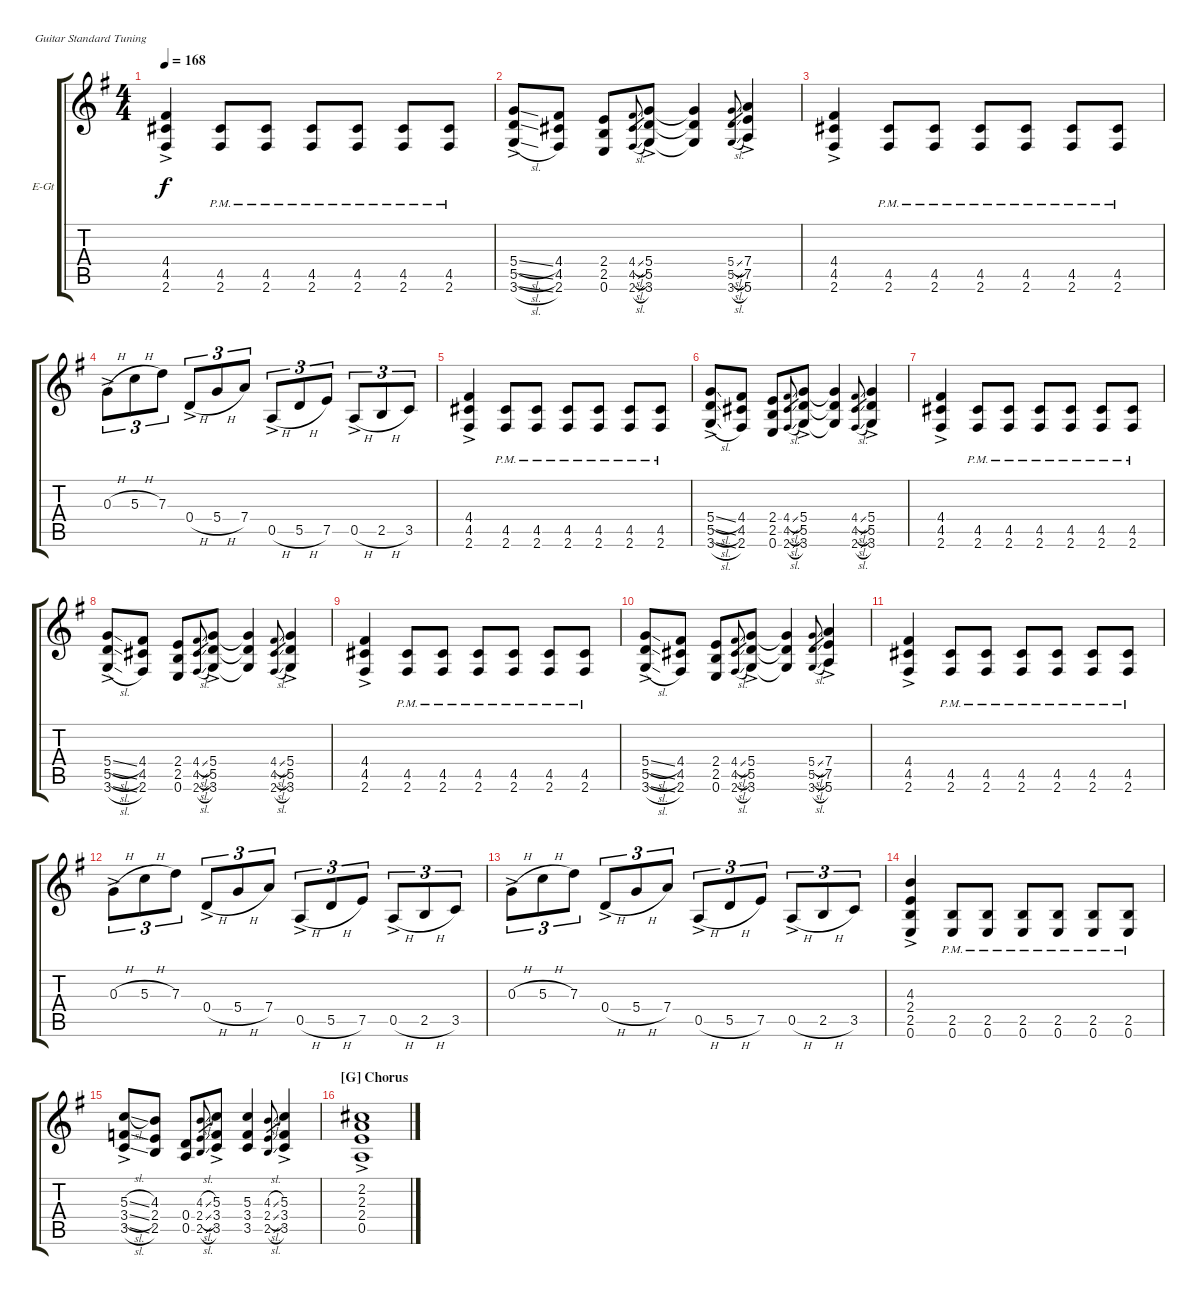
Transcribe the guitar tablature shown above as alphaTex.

\bracketExtendMode groupsimilarinstruments
\firstSystemTrackNameOrientation horizontal
\otherSystemsTrackNameOrientation horizontal
\track ("Guitar 2" "E-Gt") {instrument electricguitarclean}
\staff {score tabs}
\tuning (E4 B3 G3 D3 A2 E2)
\ts (4 4)
\tempo 168
\clef g2
\scale
1.07818
\ks g
(4.4 4.5 2.6{ac}).4{dy f} (4.5{pm} 2.6{pm}).8 (4.5{pm} 2.6{pm}).8 (4.5{pm} 2.6{pm}).8 (4.5{pm} 2.6{pm}).8 (4.5{pm} 2.6{pm}).8 (4.5{pm} 2.6{pm}).8 |
\scale
0.921816 (5.4{sl} 5.5{sl} 3.6{sl ac}).8 (4.4 4.5 2.6).8 (2.5 0.6 2.4).8 (4.4{sl} 4.5{sl} 2.6{sl}).8{gr} (5.4 5.5 3.6{ac}).8 (5.4{t} 5.5{t} 3.6{t}).4 (5.4{sl} 5.5{sl} 3.6{sl}).8{gr} (7.4 7.5 5.6{ac}).4 |
\scale
1.07818 (4.4 4.5 2.6{ac}).4 (4.5{pm} 2.6{pm}).8 (4.5{pm} 2.6{pm}).8 (4.5{pm} 2.6{pm}).8 (4.5{pm} 2.6{pm}).8 (4.5{pm} 2.6{pm}).8 (4.5{pm} 2.6{pm}).8 |
\scale
0.921816 0.3{h ac}.8{tu (3 2)} 5.3{h}.8{tu (3 2)} 7.3.8{tu (3 2)} 0.4{h ac}.8{tu (3 2)} 5.4{h}.8{tu (3 2)} 7.4.8{tu (3 2)} 0.5{h ac}.8{tu (3 2)} 5.5{h}.8{tu (3 2)} 7.5.8{tu (3 2)} 0.5{h ac}.8{tu (3 2)} 2.5{h}.8{tu (3 2)} 3.5.8{tu (3 2)} |
\scale
1.07818 (4.4 4.5 2.6{ac}).4 (4.5{pm} 2.6{pm}).8 (4.5{pm} 2.6{pm}).8 (4.5{pm} 2.6{pm}).8 (4.5{pm} 2.6{pm}).8 (4.5{pm} 2.6{pm}).8 (4.5{pm} 2.6{pm}).8 |
\scale
0.921816 (5.4{sl} 5.5{sl} 3.6{sl ac}).8 (4.4 4.5 2.6).8 (2.5 0.6 2.4).8 (4.4{sl} 4.5{sl} 2.6{sl}).8{gr} (5.4 5.5 3.6{ac}).8 (5.4{t} 5.5{t} 3.6{t}).4 (4.4{sl} 4.5{sl} 2.6{sl}).8{gr} (5.4 5.5 3.6{ac}).4 |
\scale
1.07818 (4.4 4.5 2.6{ac}).4 (4.5{pm} 2.6{pm}).8 (4.5{pm} 2.6{pm}).8 (4.5{pm} 2.6{pm}).8 (4.5{pm} 2.6{pm}).8 (4.5{pm} 2.6{pm}).8 (4.5{pm} 2.6{pm}).8 |
\scale
0.921816 (5.4{sl} 5.5{sl} 3.6{sl ac}).8 (4.4 4.5 2.6).8 (2.5 0.6 2.4).8 (4.4{sl} 4.5{sl} 2.6{sl}).8{gr} (5.4 5.5 3.6{ac}).8 (5.4{t} 5.5{t} 3.6{t}).4 (4.4{sl} 4.5{sl} 2.6{sl}).8{gr} (5.4 5.5 3.6{ac}).4 |
\scale
1.07818 (4.4 4.5 2.6{ac}).4 (4.5{pm} 2.6{pm}).8 (4.5{pm} 2.6{pm}).8 (4.5{pm} 2.6{pm}).8 (4.5{pm} 2.6{pm}).8 (4.5{pm} 2.6{pm}).8 (4.5{pm} 2.6{pm}).8 |
\scale
0.921816 (5.4{sl} 5.5{sl} 3.6{sl ac}).8 (4.4 4.5 2.6).8 (2.5 0.6 2.4).8 (4.4{sl} 4.5{sl} 2.6{sl}).8{gr} (5.4 5.5 3.6{ac}).8 (5.4{t} 5.5{t} 3.6{t}).4 (5.4{sl} 5.5{sl} 3.6{sl}).8{gr} (7.4 7.5 5.6{ac}).4 |
\scale
1.07818 (4.4 4.5 2.6{ac}).4 (4.5{pm} 2.6{pm}).8 (4.5{pm} 2.6{pm}).8 (4.5{pm} 2.6{pm}).8 (4.5{pm} 2.6{pm}).8 (4.5{pm} 2.6{pm}).8 (4.5{pm} 2.6{pm}).8 |
\scale
0.921816 0.3{h ac}.8{tu (3 2)} 5.3{h}.8{tu (3 2)} 7.3.8{tu (3 2)} 0.4{h ac}.8{tu (3 2)} 5.4{h}.8{tu (3 2)} 7.4.8{tu (3 2)} 0.5{h ac}.8{tu (3 2)} 5.5{h}.8{tu (3 2)} 7.5.8{tu (3 2)} 0.5{h ac}.8{tu (3 2)} 2.5{h}.8{tu (3 2)} 3.5.8{tu (3 2)} |
\scale
1.07818 0.3{h ac}.8{tu (3 2)} 5.3{h}.8{tu (3 2)} 7.3.8{tu (3 2)} 0.4{h ac}.8{tu (3 2)} 5.4{h}.8{tu (3 2)} 7.4.8{tu (3 2)} 0.5{h ac}.8{tu (3 2)} 5.5{h}.8{tu (3 2)} 7.5.8{tu (3 2)} 0.5{h ac}.8{tu (3 2)} 2.5{h}.8{tu (3 2)} 3.5.8{tu (3 2)} |
\scale
0.921816 (2.4 2.5 0.6 4.3{ac}).4 (2.5{pm} 0.6{pm}).8 (2.5{pm} 0.6{pm}).8 (2.5{pm} 0.6{pm}).8 (2.5{pm} 0.6{pm}).8 (2.5{pm} 0.6{pm}).8 (2.5{pm} 0.6{pm}).8 |
\scale
1.07818 (3.4{sl ac} 3.5{sl ac} 5.3{sl ac}).8 (2.4 2.5 4.3).8 (0.5 0.4).8 (2.4{sl} 2.5{sl} 4.3{sl}).8{gr} (3.4{ac} 3.5{ac} 5.3{ac}).8 (3.4 3.5 5.3).4 (2.4{sl} 2.5{sl} 4.3{sl}).8{gr} (3.4{ac} 3.5{ac} 5.3{ac}).4 |
\section ("G" "Chorus")
\scale
0.921816 (2.3 2.4 0.5 2.2{ac}).1
